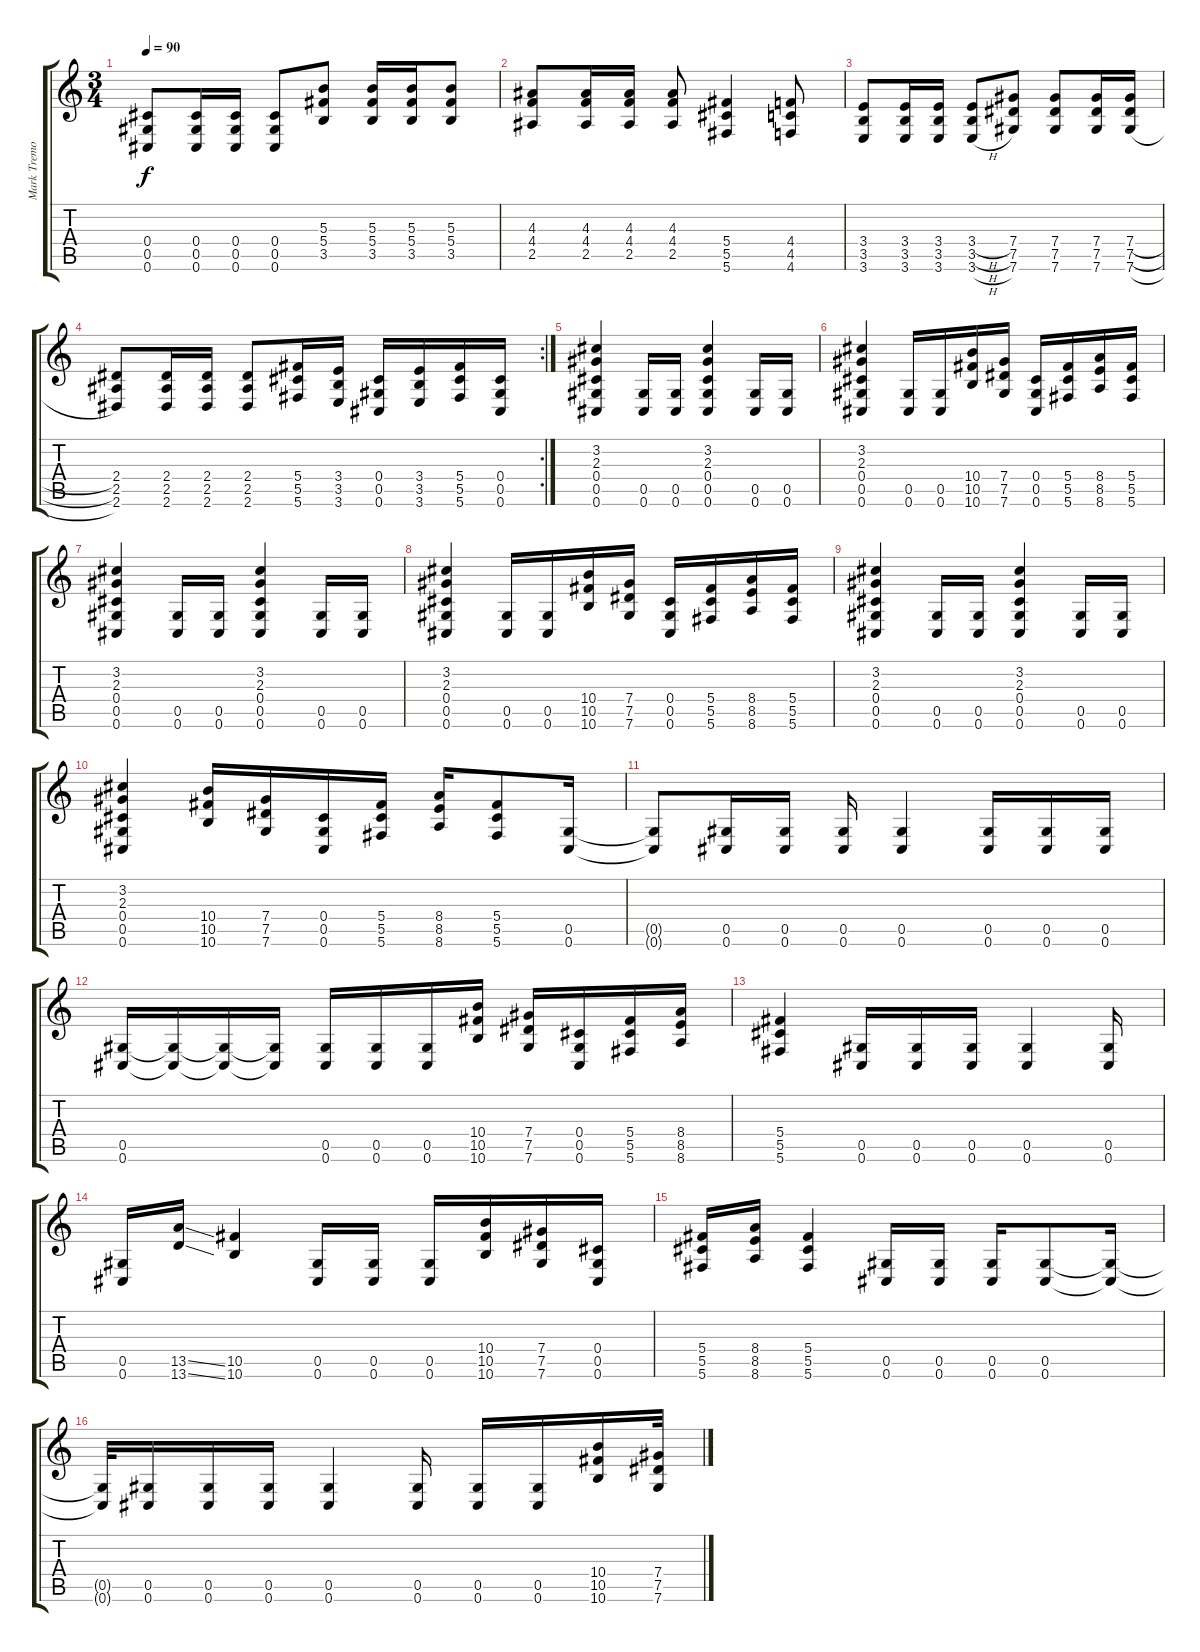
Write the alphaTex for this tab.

\track ("Mark Tremonti" "Mark Tremo") {instrument distortionguitar}
\staff {score tabs}
\tuning (Eb4 Bb3 Gb3 Db3 Ab2 Db2) {hide}
\ts (3 4)
\tempo 90
\clef g2
\ks c
(0.4 0.5 0.6).8{dy f volume 16} (0.4 0.5 0.6).16 (0.4 0.5 0.6).16 (0.4 0.5 0.6).8 (5.3 5.4 3.5).8 (5.3 5.4 3.5).16 (5.3 5.4 3.5).16 (5.3 5.4 3.5).8 |
(4.3 4.4 2.5).8 (4.3 4.4 2.5).16 (4.3 4.4 2.5).16 (4.3 4.4 2.5).8 (5.4 5.5 5.6).4 (4.4 4.5 4.6).8 |
(3.4 3.5 3.6).8 (3.4 3.5 3.6).16 (3.4 3.5 3.6).16 (3.4{h} 3.5{h} 3.6{h}).8 (7.4 7.5 7.6).8 (7.4 7.5 7.6).8 (7.4 7.5 7.6).16 (7.4{h} 7.5{h} 7.6{h}).16 |
\rc 2
(2.4 2.5 2.6).8 (2.4 2.5 2.6).16 (2.4 2.5 2.6).16 (2.4 2.5 2.6).8 (5.4 5.5 5.6).16 (3.4 3.5 3.6).16 (0.4 0.5 0.6).16 (3.4 3.5 3.6).16 (5.4 5.5 5.6).16 (0.4 0.5 0.6).16 |
(3.2 2.3 0.4 0.5 0.6).4 (0.5 0.6).16 (0.5 0.6).16 (3.2 2.3 0.4 0.5 0.6).4 (0.5 0.6).16 (0.5 0.6).16 |
(3.2 2.3 0.4 0.5 0.6).4 (0.5 0.6).16 (0.5 0.6).16 (10.4 10.5 10.6).16 (7.4 7.5 7.6).16 (0.4 0.5 0.6).16 (5.4 5.5 5.6).16 (8.4 8.5 8.6).16 (5.4 5.5 5.6).16 |
(3.2 2.3 0.4 0.5 0.6).4 (0.5 0.6).16 (0.5 0.6).16 (3.2 2.3 0.4 0.5 0.6).4 (0.5 0.6).16 (0.5 0.6).16 |
(3.2 2.3 0.4 0.5 0.6).4 (0.5 0.6).16 (0.5 0.6).16 (10.4 10.5 10.6).16 (7.4 7.5 7.6).16 (0.4 0.5 0.6).16 (5.4 5.5 5.6).16 (8.4 8.5 8.6).16 (5.4 5.5 5.6).16 |
(3.2 2.3 0.4 0.5 0.6).4 (0.5 0.6).16 (0.5 0.6).16 (3.2 2.3 0.4 0.5 0.6).4 (0.5 0.6).16 (0.5 0.6).16 |
(3.2 2.3 0.4 0.5 0.6).4 (10.4 10.5 10.6).16 (7.4 7.5 7.6).16 (0.4 0.5 0.6).16 (5.4 5.5 5.6).16 (8.4 8.5 8.6).16 (5.4 5.5 5.6).8 (0.5 0.6).16 |
(0.5{t} 0.6{t}).8 (0.5 0.6).16 (0.5 0.6).16 (0.5 0.6).16 (0.5 0.6).4 (0.5 0.6).16 (0.5 0.6).16 (0.5 0.6).16 |
(0.5 0.6).16 (0.5{t} 0.6{t}).16 (0.5{t} 0.6{t}).16 (0.5{t} 0.6{t}).16 (0.5 0.6).16 (0.5 0.6).16 (0.5 0.6).16 (10.4 10.5 10.6).16 (7.4 7.5 7.6).16 (0.4 0.5 0.6).16 (5.4 5.5 5.6).16 (8.4 8.5 8.6).16 |
(5.4 5.5 5.6).4 (0.5 0.6).16 (0.5 0.6).16 (0.5 0.6).16 (0.5 0.6).4 (0.5 0.6).16 |
(0.5 0.6).16 (13.5{ss} 13.6{ss}).16 (10.5 10.6).4 (0.5 0.6).16 (0.5 0.6).16 (0.5 0.6).16 (10.4 10.5 10.6).16 (7.4 7.5 7.6).16 (0.4 0.5 0.6).16 |
(5.4 5.5 5.6).16 (8.4 8.5 8.6).16 (5.4 5.5 5.6).4 (0.5 0.6).16 (0.5 0.6).16 (0.5 0.6).16 (0.5 0.6).8 (0.5{t} 0.6{t}).16 |
(0.5{t} 0.6{t}).32 (0.5 0.6).16 (0.5 0.6).16 (0.5 0.6).16 (0.5 0.6).4 (0.5 0.6).16 (0.5 0.6).16 (0.5 0.6).16 (10.4 10.5 10.6).16 (7.4 7.5 7.6).32
